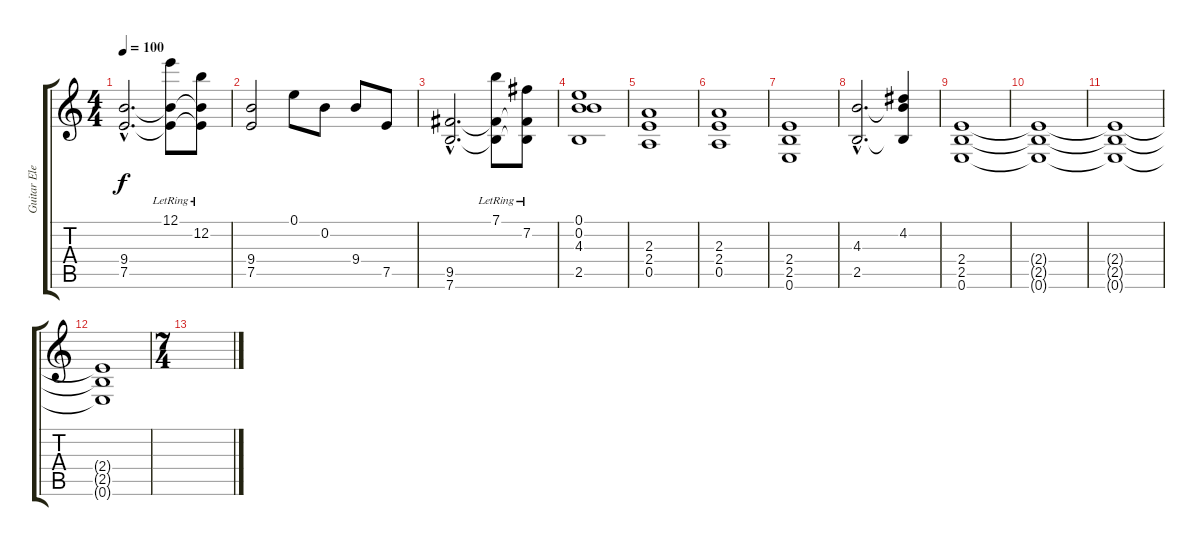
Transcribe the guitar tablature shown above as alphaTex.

\track ("Guitar Eletric" "Guitar Ele") {instrument distortionguitar}
\staff {score tabs}
\tuning (E4 B3 G3 D3 A2 E2) {hide}
\ts (4 4)
\tempo 100
\clef g2
\ks c
(9.4{hac} 7.5{hac}).2{d dy f} (12.1{lr} 9.4{t} 7.5{t}).8 (12.2{lr} 9.4{t} 7.5{t}).8 |
(9.4 7.5).2 0.1.8 0.2.8 9.4.8 7.5.8 |
(9.5{hac} 7.6{hac}).2{d} (7.1{lr} 9.5{t} 7.6{t}).8 (7.2{lr} 9.5{t} 7.6{t}).8 |
(0.1 0.2 4.3 2.5).1 |
(2.3 2.4 0.5).1 |
(2.3 2.4 0.5).1 |
(2.4 2.5 0.6).1 |
(4.3{hac} 2.5{hac}).2{d} (4.2 4.3{t} 2.5{t}).4 |
(2.4 2.5 0.6).1 |
(2.4{t} 2.5{t} 0.6{t}).1 |
(2.4{t} 2.5{t} 0.6{t}).1 |
(2.4{t} 2.5{t} 0.6{t}).1 |
\ts (7 4)
